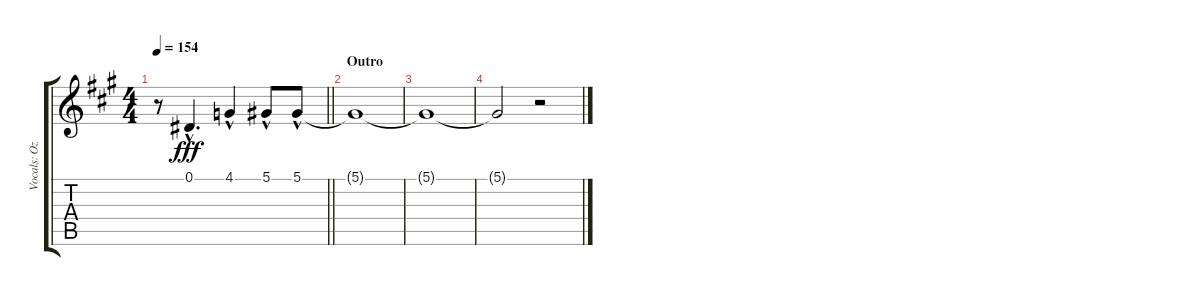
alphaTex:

\track ("Vocals: Ozzy" "Vocals: Oz") {instrument lead2sawtooth}
\staff {score tabs}
\tuning (Eb4 Bb3 Gb3 Db3 Ab2 Eb2) {hide}
\ts (4 4)
\tempo 154
\clef g2
\barLineRight lightlight
\ks a
r.8{dy fff} 0.1{hac}.4{d} 4.1{hac}.4 5.1{hac}.8 5.1{hac}.8 |
\section ("" "Outro")
5.1{t}.1 |
5.1{t}.1 |
5.1{t}.2 r.2
